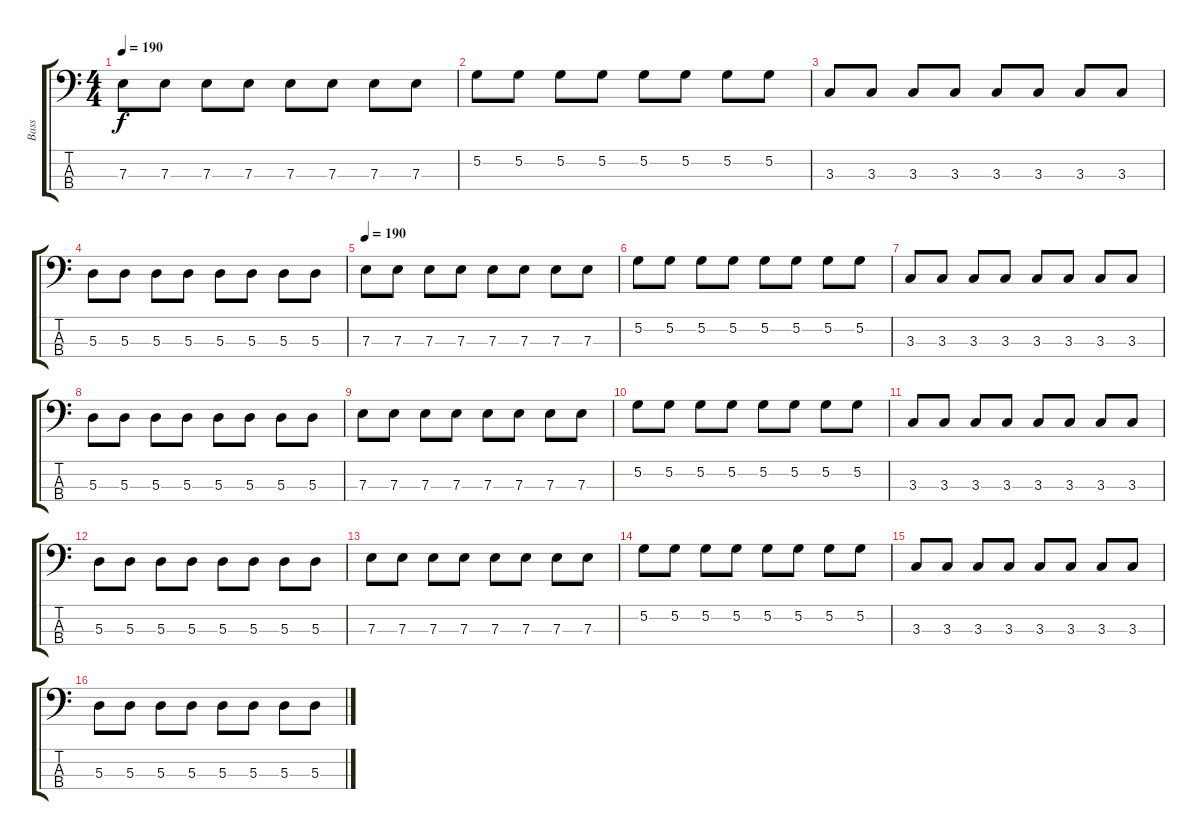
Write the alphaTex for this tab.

\track ("Bass" "Bass") {instrument acousticguitarsteel}
\staff {score tabs}
\tuning (G2 D2 A1 E1) {hide}
\ts (4 4)
\tempo 190
\clef f4
\ks c
7.3.8{dy f} 7.3.8 7.3.8 7.3.8 7.3.8 7.3.8 7.3.8 7.3.8 |
5.2.8 5.2.8 5.2.8 5.2.8 5.2.8 5.2.8 5.2.8 5.2.8 |
3.3.8 3.3.8 3.3.8 3.3.8 3.3.8 3.3.8 3.3.8 3.3.8 |
5.3.8 5.3.8 5.3.8 5.3.8 5.3.8 5.3.8 5.3.8 5.3.8 |
\tempo 190
7.3.8 7.3.8 7.3.8 7.3.8 7.3.8 7.3.8 7.3.8 7.3.8 |
5.2.8 5.2.8 5.2.8 5.2.8 5.2.8 5.2.8 5.2.8 5.2.8 |
3.3.8 3.3.8 3.3.8 3.3.8 3.3.8 3.3.8 3.3.8 3.3.8 |
5.3.8 5.3.8 5.3.8 5.3.8 5.3.8 5.3.8 5.3.8 5.3.8 |
7.3.8 7.3.8 7.3.8 7.3.8 7.3.8 7.3.8 7.3.8 7.3.8 |
5.2.8 5.2.8 5.2.8 5.2.8 5.2.8 5.2.8 5.2.8 5.2.8 |
3.3.8 3.3.8 3.3.8 3.3.8 3.3.8 3.3.8 3.3.8 3.3.8 |
5.3.8 5.3.8 5.3.8 5.3.8 5.3.8 5.3.8 5.3.8 5.3.8 |
7.3.8 7.3.8 7.3.8 7.3.8 7.3.8 7.3.8 7.3.8 7.3.8 |
5.2.8 5.2.8 5.2.8 5.2.8 5.2.8 5.2.8 5.2.8 5.2.8 |
3.3.8 3.3.8 3.3.8 3.3.8 3.3.8 3.3.8 3.3.8 3.3.8 |
5.3.8 5.3.8 5.3.8 5.3.8 5.3.8 5.3.8 5.3.8 5.3.8
